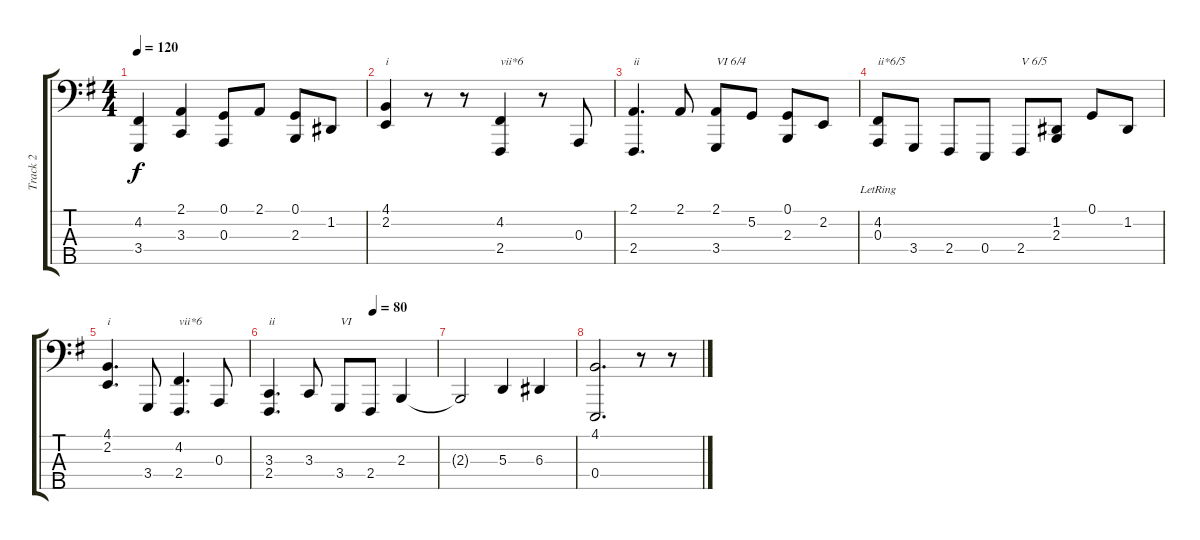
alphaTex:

\track ("Track 2" "Track 2") {instrument acousticgrandpiano}
\staff {score tabs}
\tuning (G2 D2 A1 E1 B0) {hide}
\ts (4 4)
\tempo 120
\clef f4
\ks eminor
(4.2 3.4).4{dy f} (2.1 3.3).4 (0.1 0.3).8 2.1.8 (0.1 2.3).8 1.2.8 |
(4.1 2.2).4{txt "i"} r.8 r.8 (4.2 2.4).4{txt "vii*6"} r.8 0.3.8 |
(2.1 2.4).4{d txt "ii"} 2.1.8 (2.1 3.4).8{txt "VI 6/4"} 5.2.8 (0.1 2.3).8 2.2.8 |
(4.2{lr} 0.3).8{txt "ii*6/5"} 3.4.8 2.4.8 0.4.8 2.4.8{txt "V 6/5"} (1.2 2.3).8 0.1.8 1.2.8 |
(4.1 2.2).4{d txt "i"} 3.4.8 (4.2 2.4).4{d txt "vii*6"} 0.3.8 |
\tempo (80 0.625)
(3.3 2.4).4{d txt "ii"} 3.3.8 3.4.8{txt "VI"} 2.4.8 2.3.4 |
2.3{t}.2 5.3.4 6.3.4 |
(4.1 0.4).2{d} r.8 r.8
